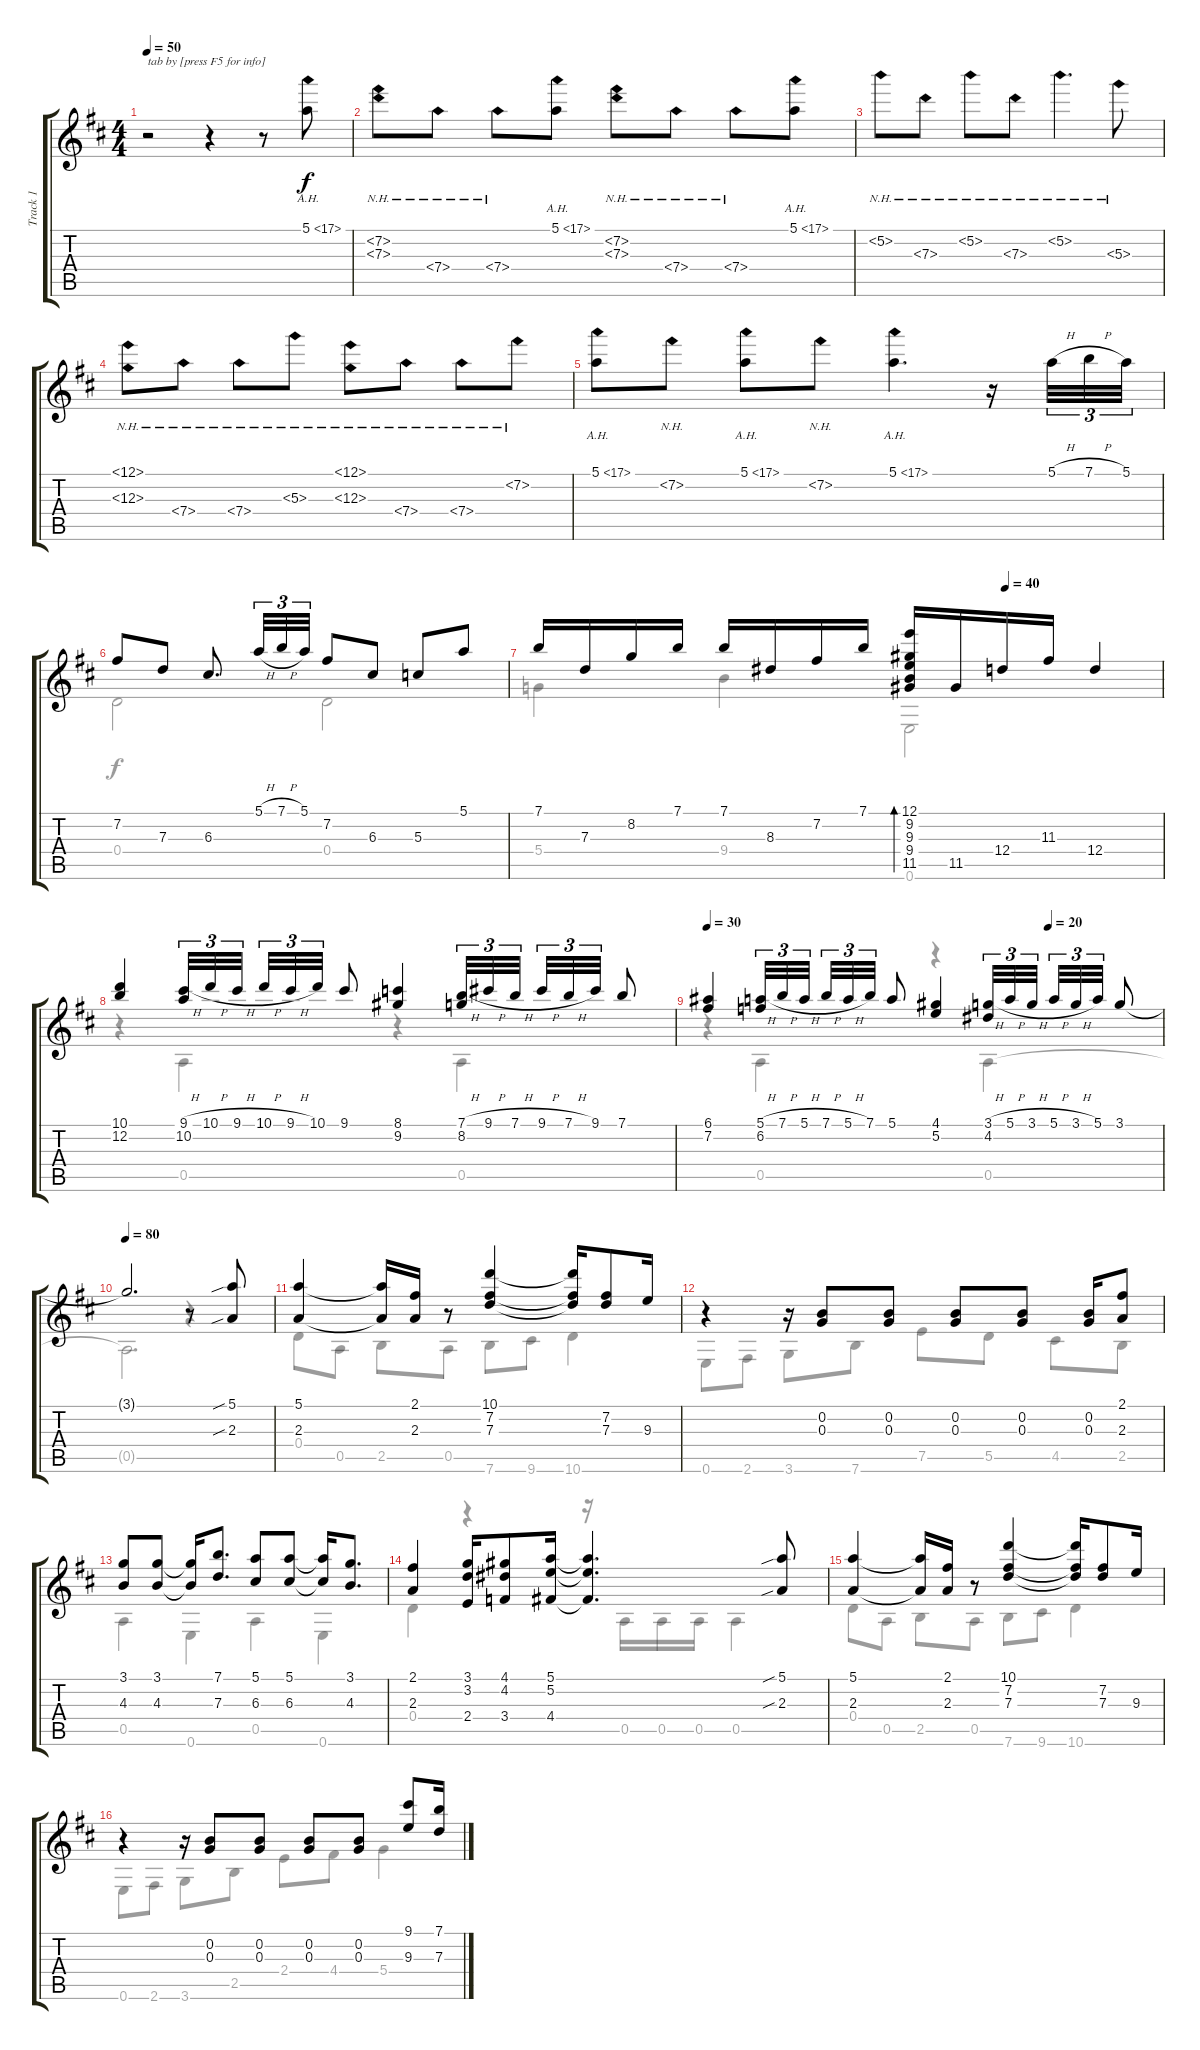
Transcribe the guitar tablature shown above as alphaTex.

\track ("Track 1" "Track 1") {instrument acousticguitarnylon}
\staff {score tabs}
\tuning (E4 B3 G3 D3 A2 E2) {hide}
\voice
\ts (4 4)
\tempo 50
\clef g2
\ks d
r.2{txt "tab by [press F5 for info]" dy f instrument acousticguitarnylon} r.4 r.8 5.1{ah 12}.8 |
(7.2{nh} 7.3{nh}).8 7.4{nh}.8 7.4{nh}.8 5.1{ah 12}.8 (7.2{nh} 7.3{nh}).8 7.4{nh}.8 7.4{nh}.8 5.1{ah 12}.8 |
5.2{nh}.8 7.3{nh}.8 5.2{nh}.8 7.3{nh}.8 5.2{nh}.4{d} 5.3{nh}.8 |
(12.1{nh} 12.3{nh}).8 7.4{nh}.8 7.4{nh}.8 5.3{nh}.8 (12.1{nh} 12.3{nh}).8 7.4{nh}.8 7.4{nh}.8 7.2{nh}.8 |
5.1{ah 12}.8 7.2{nh}.8 5.1{ah 12}.8 7.2{nh}.8 5.1{ah 12}.4{d} r.16 5.1{h}.32{tu (3 2)} 7.1{h}.32{tu (3 2)} 5.1.32{tu (3 2)} |
7.2.8 7.3.8 6.3.8{d} 5.1{h}.32{tu (3 2)} 7.1{h}.32{tu (3 2)} 5.1.32{tu (3 2)} 7.2.8 6.3.8 5.3.8 5.1.8 |
\tempo (40 0.75)
7.1.16 7.3.16 8.2.16 7.1.16 7.1.16 8.3.16 7.2.16 7.1.16 (12.1 9.2 9.3 9.4 11.5).16{bd 60} 11.5.16 12.4.16 11.3.16 12.4.4 |
(10.1 12.2).4 (9.1{h} 10.2).32{tu (3 2)} 10.1{h}.32{tu (3 2)} 9.1{h}.32{tu (3 2) beam splitsecondary} 10.1{h}.32{tu (3 2)} 9.1{h}.32{tu (3 2)} 10.1.32{tu (3 2)} 9.1.8 (8.1 9.2).4 (7.1{h} 8.2).32{tu (3 2)} 9.1{h}.32{tu (3 2)} 7.1{h}.32{tu (3 2) beam splitsecondary} 9.1{h}.32{tu (3 2)} 7.1{h}.32{tu (3 2)} 9.1.32{tu (3 2)} 7.1.8 |
\tempo 30
\tempo (20 0.75)
(6.1 7.2).4 (5.1{h} 6.2).32{tu (3 2)} 7.1{h}.32{tu (3 2)} 5.1{h}.32{tu (3 2) beam splitsecondary} 7.1{h}.32{tu (3 2)} 5.1{h}.32{tu (3 2)} 7.1.32{tu (3 2)} 5.1.8 (4.1 5.2).4 (3.1{h} 4.2).32{tu (3 2)} 5.1{h}.32{tu (3 2)} 3.1{h}.32{tu (3 2) beam splitsecondary} 5.1{h}.32{tu (3 2)} 3.1{h}.32{tu (3 2)} 5.1.32{tu (3 2)} 3.1.8 |
\tempo 80
3.1{t}.2{d} r.8 (5.1{sib} 2.3{sib}).8 |
(5.1 2.3).4 (5.1{t} 2.3{t}).16 (2.1 2.3).16 r.8 (10.1 7.2 7.3).4 (10.1{t} 7.2{t} 7.3{t}).16 (7.2 7.3).8 9.3.16 |
r.4 r.16 (0.2 0.3).8 (0.2 0.3).8 (0.2 0.3).8 (0.2 0.3).8 (0.2 0.3).16 (2.1 2.3).8 |
(3.1 4.3).8 (3.1 4.3).8 (3.1{t} 4.3{t}).16 (7.1 7.3).8{d} (5.1 6.3).8 (5.1 6.3).8 (5.1{t} 6.3{t}).16 (3.1 4.3).8{d} |
(2.1 2.3).4 (3.1 3.2 2.4).16 (4.1 4.2 3.4).8 (5.1 5.2 4.4).16 (5.1{t} 5.2{t} 4.4{t}).4{d} (5.1{sib} 2.3{sib}).8 |
(5.1 2.3).4 (5.1{t} 2.3{t}).16 (2.1 2.3).16 r.8 (10.1 7.2 7.3).4 (10.1{t} 7.2{t} 7.3{t}).16 (7.2 7.3).8 9.3.16 |
r.4 r.16 (0.2 0.3).8 (0.2 0.3).8 (0.2 0.3).8 (0.2 0.3).8 (9.1 9.3).8 (7.1 7.3).16
\voice
\clef g2
\ottava regular
\simile none
\ks d
|
|
|
|
|
0.4.2 0.4.2 |
5.4.4 9.4.4 0.6.2 |
r.4 0.5.4 r.4 0.5.4 |
r.4 0.5.4 r.4 0.5.4 |
0.5{t}.2{d} r.4 |
0.4.8 0.5.8 2.5.8 0.5.8 7.6.8 9.6.8 10.6.4 |
0.6.8 2.6.8 3.6.8 7.6.8 7.5.8 5.5.8 4.5.8 2.5.8 |
0.5.4 0.6.4 0.5.4 0.6.4 |
0.4.4 r.4 r.16 0.5.16 0.5.16 0.5.16 0.5.4 |
0.4.8 0.5.8 2.5.8 0.5.8 7.6.8 9.6.8 10.6.4 |
0.6.8 2.6.8 3.6.8 2.5.8 2.4.8 4.4.8 5.4.4
